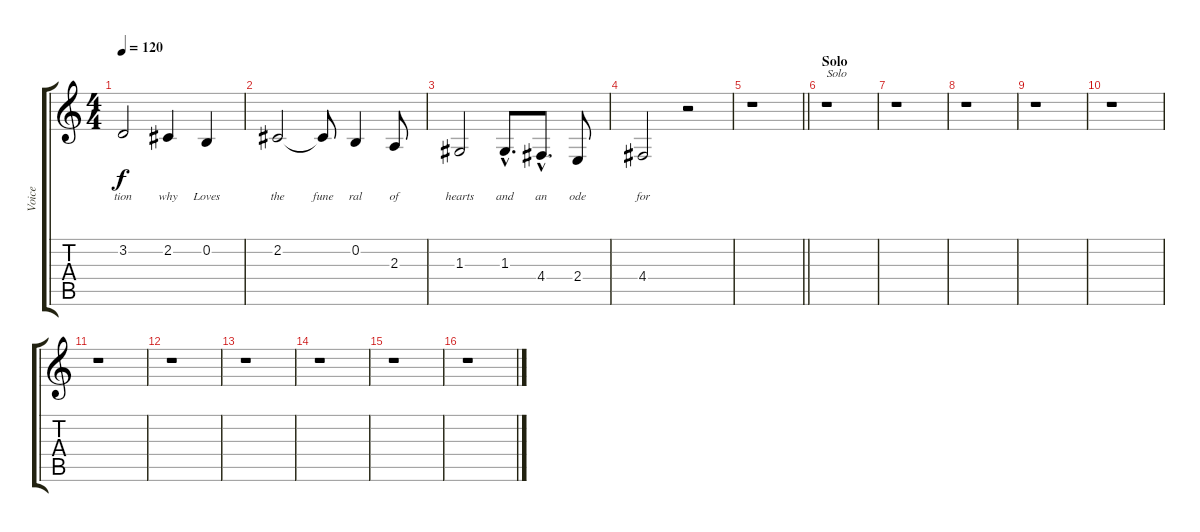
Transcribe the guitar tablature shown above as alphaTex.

\track ("Voice" "Voice") {instrument lead2sawtooth}
\staff {score tabs}
\tuning (E4 B3 G3 D3 A2 E2) {hide}
\ts (4 4)
\tempo 120
\clef g2
\ks c
3.2.2{lyrics (0 "tion") lyrics (1 "") lyrics (2 "") lyrics (3 "") lyrics (4 "") dy f} 2.2.4{lyrics (0 "why") lyrics (1 "") lyrics (2 "") lyrics (3 "") lyrics (4 "")} 0.2.4{lyrics (0 "Loves") lyrics (1 "") lyrics (2 "") lyrics (3 "") lyrics (4 "")} |
2.2.2{lyrics (0 "the") lyrics (1 "") lyrics (2 "") lyrics (3 "") lyrics (4 "")} 2.2{t}.8{lyrics (0 "fune") lyrics (1 "") lyrics (2 "") lyrics (3 "") lyrics (4 "")} 0.2.4{lyrics (0 "ral") lyrics (1 "") lyrics (2 "") lyrics (3 "") lyrics (4 "")} 2.3.8{lyrics (0 "of") lyrics (1 "") lyrics (2 "") lyrics (3 "") lyrics (4 "")} |
1.3.2{lyrics (0 "hearts") lyrics (1 "") lyrics (2 "") lyrics (3 "") lyrics (4 "")} 1.3{hac}.8{d lyrics (0 "and") lyrics (1 "") lyrics (2 "") lyrics (3 "") lyrics (4 "")} 4.4{hac}.8{d lyrics (0 "an") lyrics (1 "") lyrics (2 "") lyrics (3 "") lyrics (4 "")} 2.4.8{lyrics (0 "ode") lyrics (1 "") lyrics (2 "") lyrics (3 "") lyrics (4 "")} |
4.4.2{lyrics (0 "for") lyrics (1 "") lyrics (2 "") lyrics (3 "") lyrics (4 "")} r.2 |
\barLineRight lightlight
r.1 |
\section ("" "Solo")
r.1{txt "Solo"} |
r.1 |
r.1 |
r.1 |
r.1 |
r.1 |
r.1 |
r.1 |
r.1 |
r.1 |
r.1
